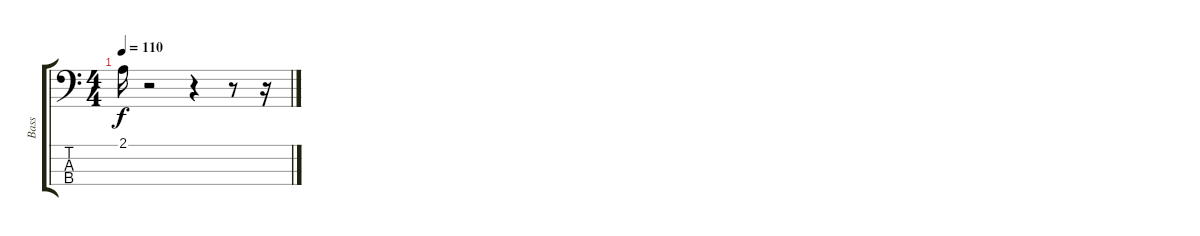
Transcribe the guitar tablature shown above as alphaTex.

\track ("Bass" "Bass") {instrument electricbasspick}
\staff {score tabs}
\tuning (G2 D2 A1 E1) {hide}
\ts (4 4)
\tempo 110
\clef f4
\ks c
2.1.16{dy f} r.2 r.4 r.8 r.16
